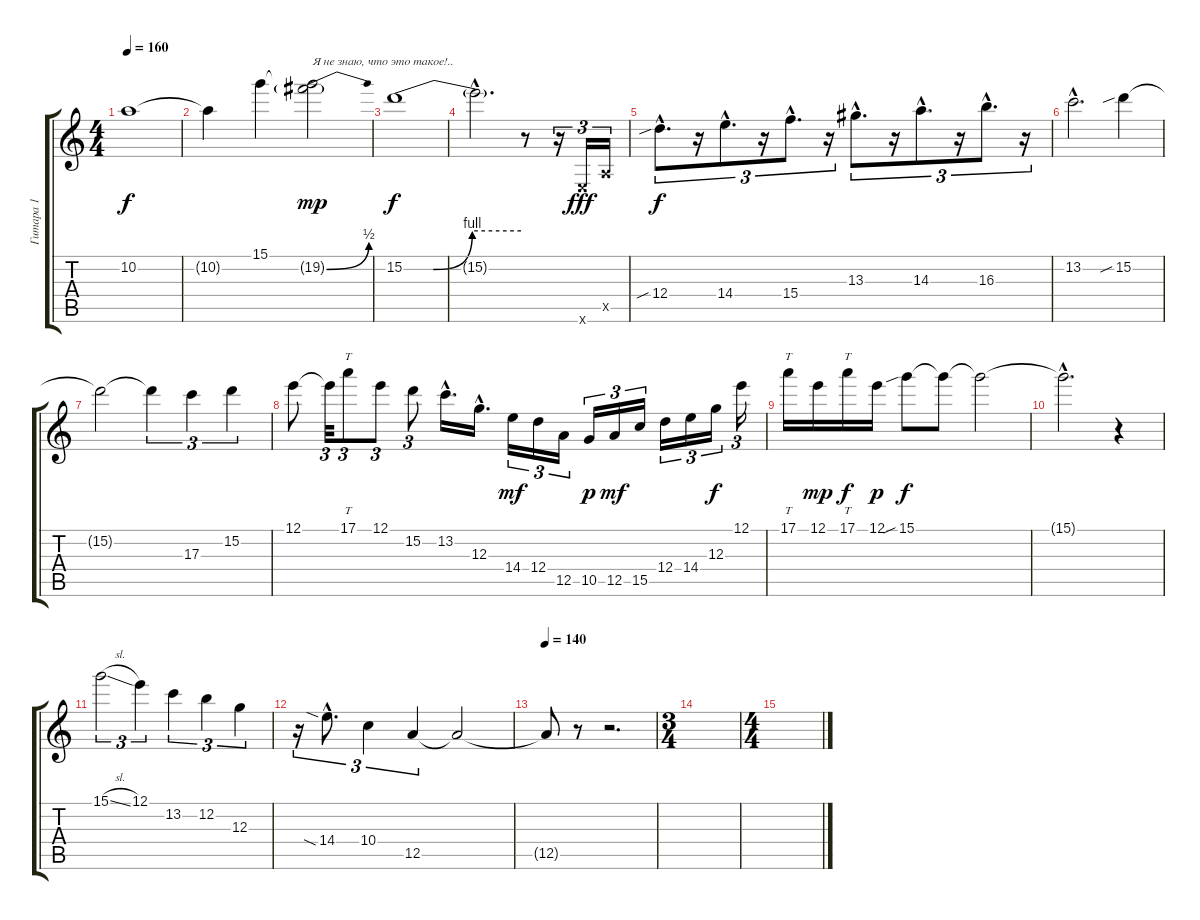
\track ("Гитара 1" "Гитара 1") {instrument distortionguitar}
\staff {score tabs}
\tuning (E4 B3 G3 D3 A2 E2) {hide}
\ts (4 4)
\tempo 160
\clef g2
\ks c
10.2{t}.1{dy f} |
10.2{t}.4 15.1.4{volume 12} (15.1{t} 19.2{be (bend 0 0 60 2) g}).2{txt "Я не знаю, что это такое!.." dy mp} |
15.2{be (custom 0 0 15 0 35 4 60 4)}.1{dy f} |
15.2{hac t}.2{d} r.8 r.16{tu (3 2)} 0.6{x}.16{tu (3 2) dy fff} 0.5{x}.16{tu (3 2)} |
12.4{sib hac}.8{d tu (3 2) dy f} r.16{tu (3 2)} 14.4{hac}.8{d tu (3 2)} r.16{tu (3 2)} 15.4{hac}.8{d tu (3 2)} r.16{tu (3 2)} 13.3{hac}.8{d tu (3 2)} r.16{tu (3 2)} 14.3{hac}.8{d tu (3 2)} r.16{tu (3 2)} 16.3{hac}.8{d tu (3 2)} r.16{tu (3 2)} |
13.2{hac}.2{d} 15.2{sib}.4 |
15.2{t}.2 15.2{t}.4{tu (3 2)} 17.3.4{tu (3 2)} 15.2.4{tu (3 2)} |
12.1.8 12.1{t}.32{tu (3 2)} 17.1.8{tt tu (3 2)} 12.1.8{tu (3 2)} 15.2.8{tu (3 2)} 13.2{hac}.16{d} 12.3{hac}.16{d} 14.4.16{tu (3 2) dy mf} 12.4.16{tu (3 2)} 12.5.16{tu (3 2)} 10.5.16{tu (3 2) dy p} 12.5.16{tu (3 2) dy mf} 15.5.16{tu (3 2)} 12.4.16{tu (3 2)} 14.4.16{tu (3 2)} 12.3.16{tu (3 2) dy f} 12.1.16{tu (3 2)} |
17.1.16{tt} 12.1.16{dy mp} 17.1.16{tt dy f} 12.1.16{dy p} 15.1{sib}.8{dy f volume 3} 15.1{t}.8 15.1{t}.2 |
15.1{hac t}.2{d} r.4 |
15.1{sl}.2{tu (3 2) volume 12} 12.1.4{tu (3 2)} 13.2.4{tu (3 2)} 12.2.4{tu (3 2)} 12.3.4{tu (3 2)} |
r.16{tu (3 2)} 14.4{sia hac}.8{d tu (3 2)} 10.4.4{tu (3 2)} 12.5.4{tu (3 2) volume 6} 12.5{t}.2 |
\tempo 140
12.5{t}.8 r.8 r.2{d} |
\ts (3 4)
|
\ts (4 4)
